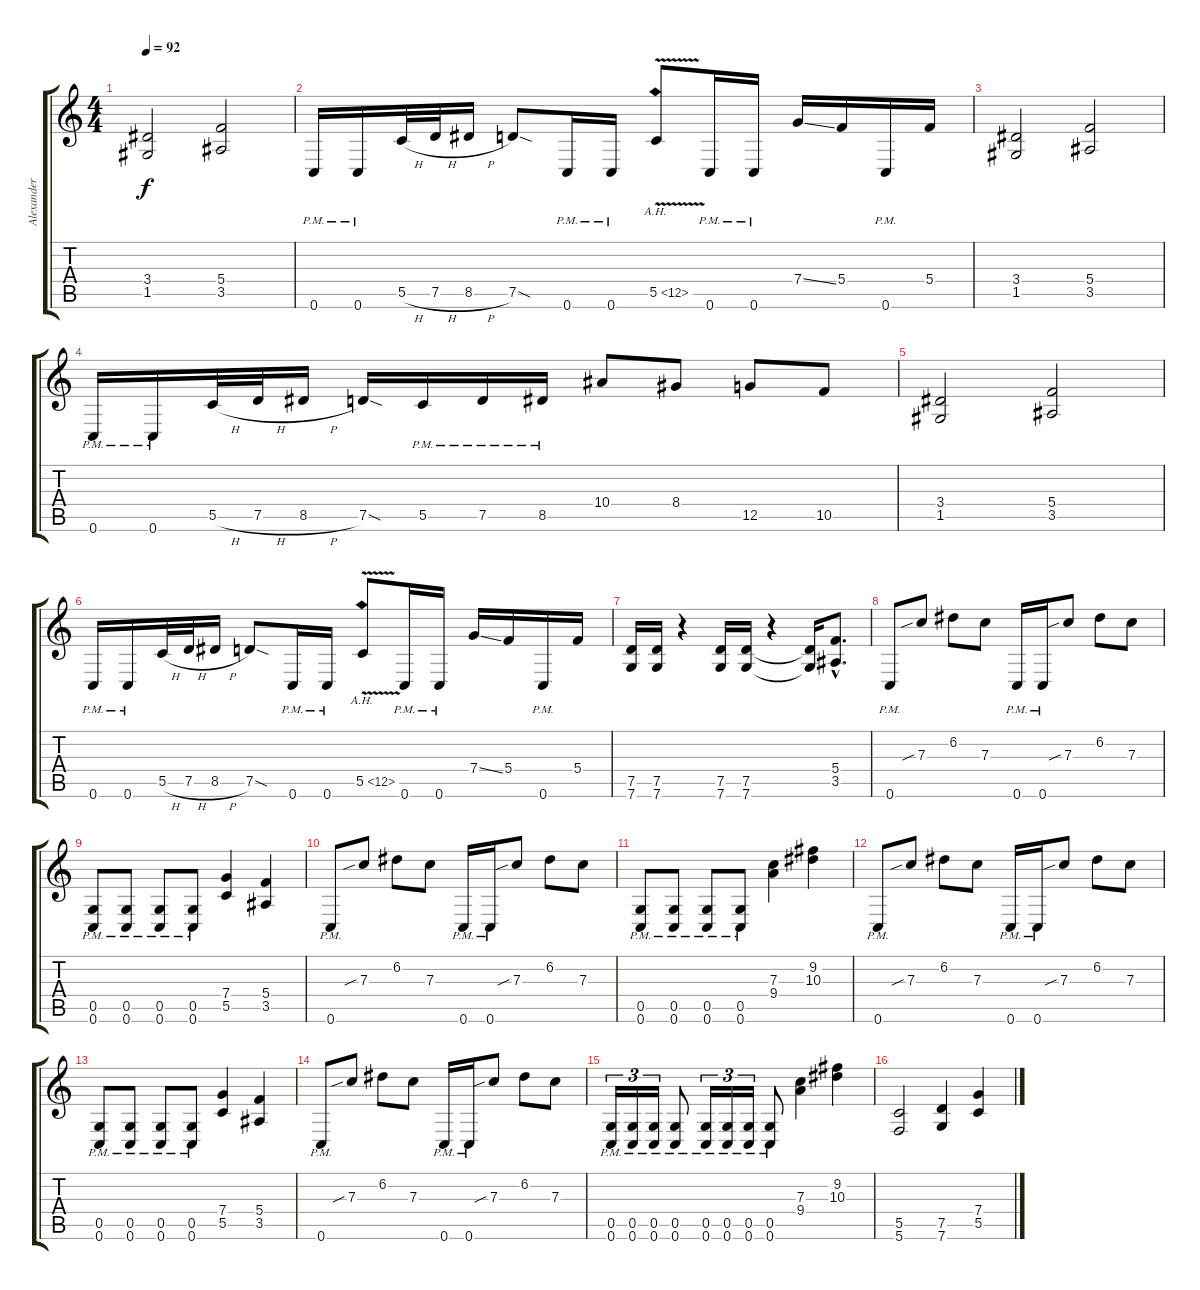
\track ("Alexander Kuoppala" "Alexander ") {instrument distortionguitar}
\staff {score tabs}
\tuning (D4 A3 F3 C3 G2 C2) {hide}
\ts (4 4)
\tempo 92
\clef g2
\ks c
(3.4 1.5).2{dy f} (5.4 3.5).2 |
0.6{pm}.16 0.6{pm}.16 5.5{h}.32 7.5{h}.32 8.5{h}.16 7.5{sod}.8 0.6{pm}.16 0.6{pm}.16 5.5{ah 7 v}.8 0.6{pm}.16 0.6{pm}.16 7.4{ss}.16 5.4.16 0.6{pm}.16 5.4.16 |
(3.4 1.5).2 (5.4 3.5).2 |
0.6{pm}.16 0.6{pm}.16 5.5{h}.32 7.5{h}.32 8.5{h}.16 7.5{sod}.16 5.5{pm}.16 7.5{pm}.16 8.5{pm}.16 10.4.8 8.4.8 12.5.8 10.5.8 |
(3.4 1.5).2 (5.4 3.5).2 |
0.6{pm}.16 0.6{pm}.16 5.5{h}.32 7.5{h}.32 8.5{h}.16 7.5{sod}.8 0.6{pm}.16 0.6{pm}.16 5.5{ah 7 v}.8 0.6{pm}.16 0.6{pm}.16 7.4{ss}.16 5.4.16 0.6{pm}.16 5.4.16 |
(7.5 7.6).16 (7.5 7.6).16 r.4 (7.5 7.6).16 (7.5 7.6).16 r.4 (7.5{t} 7.6{t}).16 (5.4{hac} 3.5{hac}).8{d} |
0.6{pm}.8 7.3{sib}.8 6.2.8 7.3.8 0.6{pm}.16 0.6{pm}.16 7.3{sib}.8 6.2.8 7.3.8 |
(0.5{pm} 0.6{pm}).8 (0.5{pm} 0.6{pm}).8 (0.5{pm} 0.6{pm}).8 (0.5{pm} 0.6{pm}).8 (7.4 5.5).4 (5.4 3.5).4 |
0.6{pm}.8 7.3{sib}.8 6.2.8 7.3.8 0.6{pm}.16 0.6{pm}.16 7.3{sib}.8 6.2.8 7.3.8 |
(0.5{pm} 0.6{pm}).8 (0.5{pm} 0.6{pm}).8 (0.5{pm} 0.6{pm}).8 (0.5{pm} 0.6{pm}).8 (7.3 9.4).4 (9.2 10.3).4 |
0.6{pm}.8 7.3{sib}.8 6.2.8 7.3.8 0.6{pm}.16 0.6{pm}.16 7.3{sib}.8 6.2.8 7.3.8 |
(0.5{pm} 0.6{pm}).8 (0.5{pm} 0.6{pm}).8 (0.5{pm} 0.6{pm}).8 (0.5{pm} 0.6{pm}).8 (7.4 5.5).4 (5.4 3.5).4 |
0.6{pm}.8 7.3{sib}.8 6.2.8 7.3.8 0.6{pm}.16 0.6{pm}.16 7.3{sib}.8 6.2.8 7.3.8 |
(0.5{pm} 0.6{pm}).16{tu (3 2)} (0.5{pm} 0.6{pm}).16{tu (3 2)} (0.5{pm} 0.6{pm}).16{tu (3 2)} (0.5{pm} 0.6{pm}).8 (0.5{pm} 0.6{pm}).16{tu (3 2)} (0.5{pm} 0.6{pm}).16{tu (3 2)} (0.5{pm} 0.6{pm}).16{tu (3 2)} (0.5{pm} 0.6{pm}).8 (7.3 9.4).4 (9.2 10.3).4 |
(5.5 5.6).2 (7.5 7.6).4 (7.4 5.5).4
